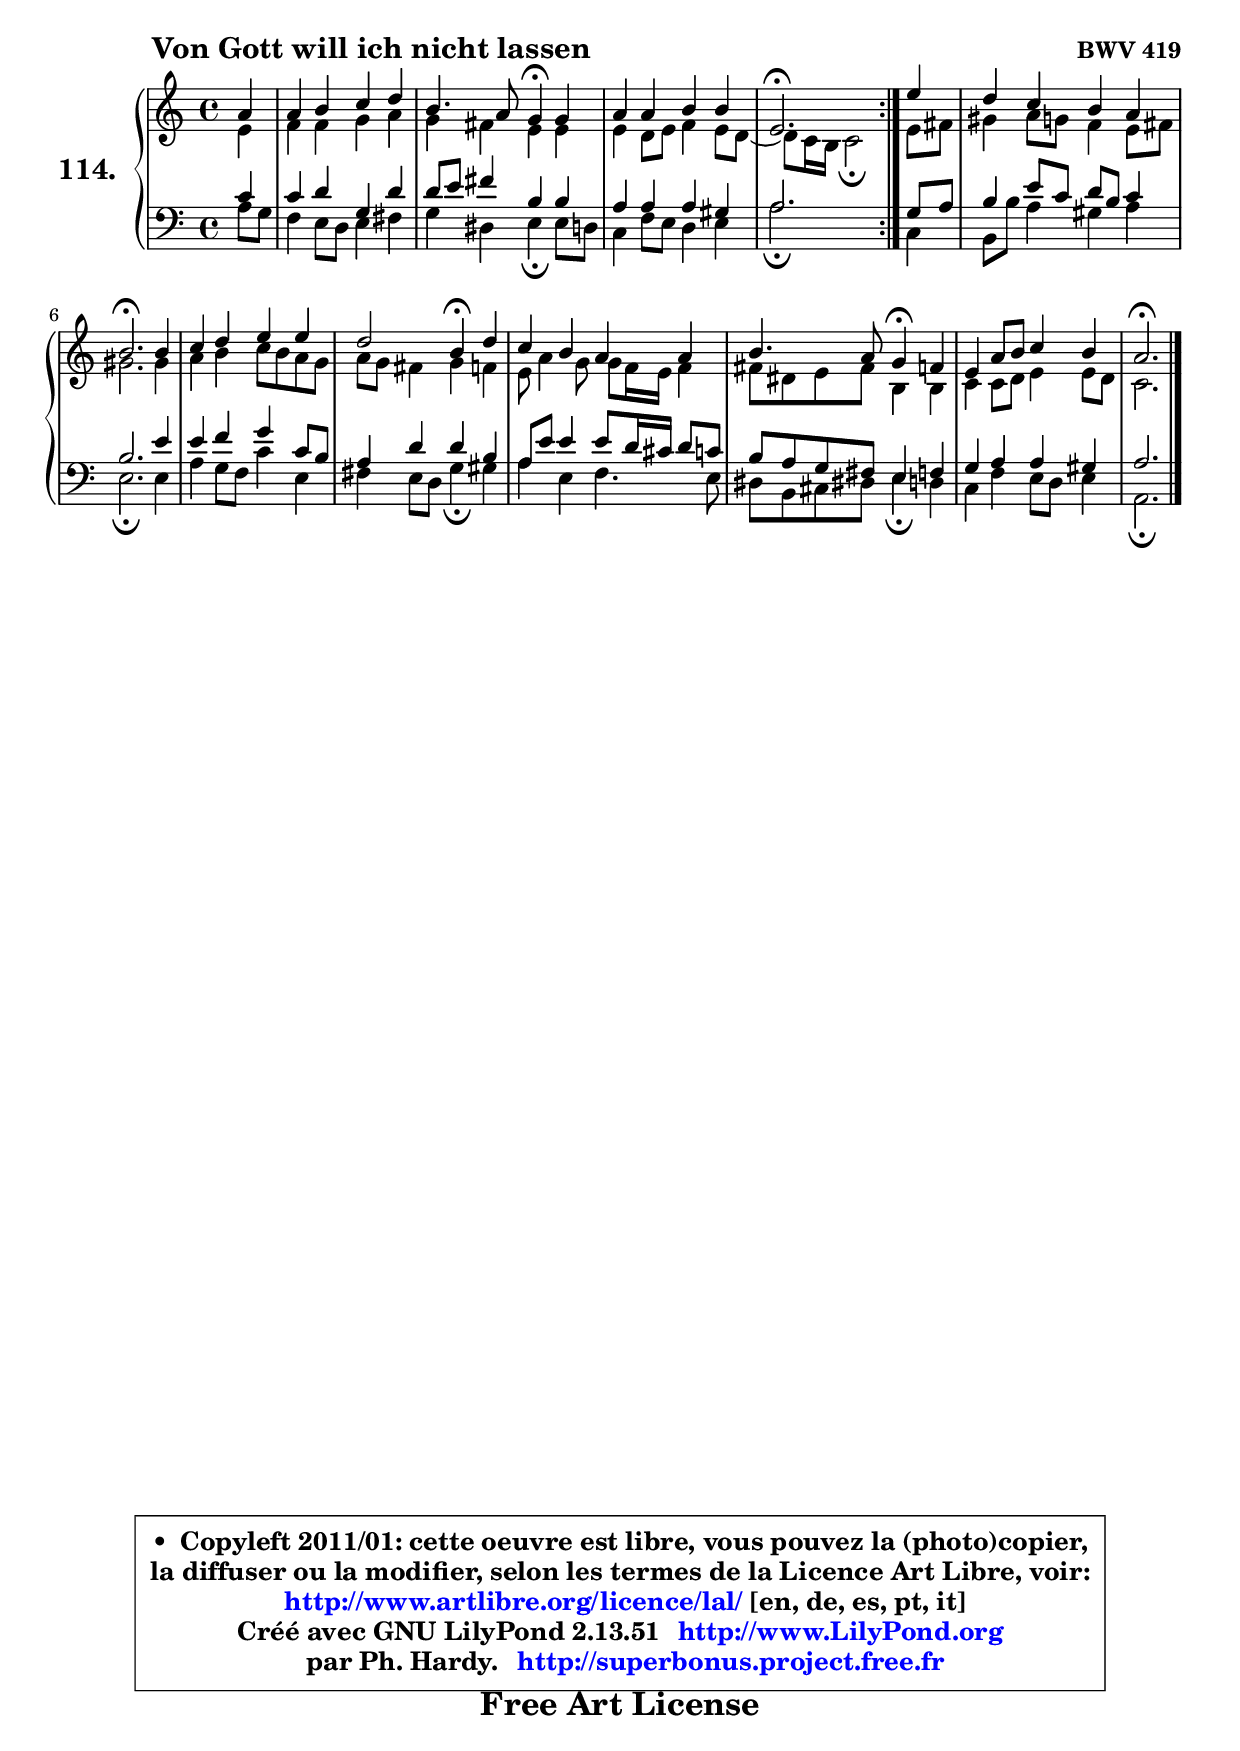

\version "2.13.51"

    \paper {
%	system-system-spacing #'padding = #0.1
%	score-system-spacing #'padding = #0.1
%	ragged-bottom = ##f
%	ragged-last-bottom = ##f
	}

    \header {
      opus = \markup { \bold "BWV 419" }
      piece = \markup { \hspace #9 \fontsize #2 \bold "Von Gott will ich nicht lassen" }
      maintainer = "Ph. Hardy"
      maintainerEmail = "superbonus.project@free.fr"
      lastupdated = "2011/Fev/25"
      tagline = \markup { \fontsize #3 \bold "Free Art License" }
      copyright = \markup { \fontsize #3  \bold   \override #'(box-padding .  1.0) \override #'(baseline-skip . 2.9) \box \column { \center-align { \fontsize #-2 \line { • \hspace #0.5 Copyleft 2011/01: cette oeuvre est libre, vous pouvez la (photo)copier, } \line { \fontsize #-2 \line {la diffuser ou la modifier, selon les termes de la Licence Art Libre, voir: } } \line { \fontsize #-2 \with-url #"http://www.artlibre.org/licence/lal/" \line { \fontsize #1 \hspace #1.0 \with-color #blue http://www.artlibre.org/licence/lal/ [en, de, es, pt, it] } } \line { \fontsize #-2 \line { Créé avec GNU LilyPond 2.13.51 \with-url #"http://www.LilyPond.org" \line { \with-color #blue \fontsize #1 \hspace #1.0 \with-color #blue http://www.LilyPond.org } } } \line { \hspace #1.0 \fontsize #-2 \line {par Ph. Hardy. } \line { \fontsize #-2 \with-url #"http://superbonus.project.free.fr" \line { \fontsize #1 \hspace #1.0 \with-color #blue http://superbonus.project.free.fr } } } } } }

	  }

  guidemidi = {
	\repeat volta 2 {
        r4 |
        R1 |
        r2 \tempo 4 = 30 r4 \tempo 4 = 78 r4 |
        R1 |
        \tempo 4 = 40 r2. \tempo 4 = 78 } %fin du repeat
        r4 |
        R1 |
        \tempo 4 = 40 r2. \tempo 4 = 78 r4 |
        R1 |
        r2 \tempo 4 = 30 r4 \tempo 4 = 78 r4 |
        R1 |
        r2 \tempo 4 = 30 r4 \tempo 4 = 78 r4 |
        R1 |
        \tempo 4 = 40 r2. 
	}

  upper = {
	\time 4/4
	\key a \minor
	\clef treble
	\partial 4
	\voiceOne
	<< { 
	% SOPRANO
	\set Voice.midiInstrument = "acoustic grand"
	\relative c'' {
	\repeat volta 2 {
        a4 |
        a4 b c d |
        b4. a8 g4\fermata g |
        a4 a b b |
        e,2.\fermata } %fin du repeat
        e'4 |
        d4 c b a |
        b2.\fermata b4 |
        c4 d e e |
        d2 b4\fermata d |
        c4 b a a |
        b4. a8 g4\fermata f |
        e4 a8 b c4 b |
        a2.\fermata
        \bar "|."
	} % fin de relative
	}

	\context Voice="1" { \voiceTwo 
	% ALTO
	\set Voice.midiInstrument = "acoustic grand"
	\relative c' {
	\repeat volta 2 {
        e4 |
        f4 f g a |
        g4 fis e e |
        e4 d8 e f4 e8 d8 ~ |
	d8 c16 b c2\fermata } %fin du repeat
        e8 fis |
        gis4 a8 g f4 e8 fis |
        gis2. gis4 |
        a4 b c8 b a g |
        a8 g fis4 g f |
        e8 a4 g8 g f16 e f4 |
        fis8 dis e fis b,4 b |
        c4 c8 d e4 e8 d |
        c2.
        \bar "|."
	} % fin de relative
	\oneVoice
	} >>
	}

    lower = {
	\time 4/4
	\key a \minor
	\clef bass
	\partial 4
	\voiceOne
	<< { 
	% TENOR
	\set Voice.midiInstrument = "acoustic grand"
	\relative c' {
	\repeat volta 2 {
        c4 |
        c4 d g, d' |
        d8 e fis4 b, b |
        a4 a a gis |
        a2. } %fin du repeat
        g8 a |
        b4 e8 c d b c4 |
        b2. e4 |
        e4 f g c,8 b |
        a4 d d b |
        a8 e' e4 e8 d16 cis d8 c |
        b8 a g fis e4 f |
        g4 a a gis |
        a2.
        \bar "|."
	} % fin de relative
	}
	\context Voice="1" { \voiceTwo 
	% BASS
	\set Voice.midiInstrument = "acoustic grand"
	\relative c' {
	\repeat volta 2 {
        a8 g |
        f4 e8 d e4 fis |
        g4 dis e4\fermata e8 d |
        c4 f8 e d4 e |
        a2.\fermata } %fin du repeat
        c,4 |
        b8 b' a4 gis a |
        e2.\fermata e4 |
        a4 g8 f c'4 e, |
        fis4 e8 d g4\fermata gis |
        a4 e f4. e8 |
        dis8 b cis dis! e4\fermata d |
        c4 f e8 d e4 |
        a,2.\fermata
        \bar "|."
	} % fin de relative
	\oneVoice
	} >>
	}


    \score { 

	\new PianoStaff <<
	\set PianoStaff.instrumentName = \markup { \bold \huge "114." }
	\new Staff = "upper" \upper
	\new Staff = "lower" \lower
	>>

    \layout {
%	ragged-last = ##f
	   }

         } % fin de score

  \score {
    \unfoldRepeats { << \guidemidi \upper \lower >> }
    \midi {
    \context {
     \Staff
      \remove "Staff_performer"
               }

     \context {
      \Voice
       \consists "Staff_performer"
                }

     \context { 
      \Score
      tempoWholesPerMinute = #(ly:make-moment 78 4)
		}
	    }
	}

